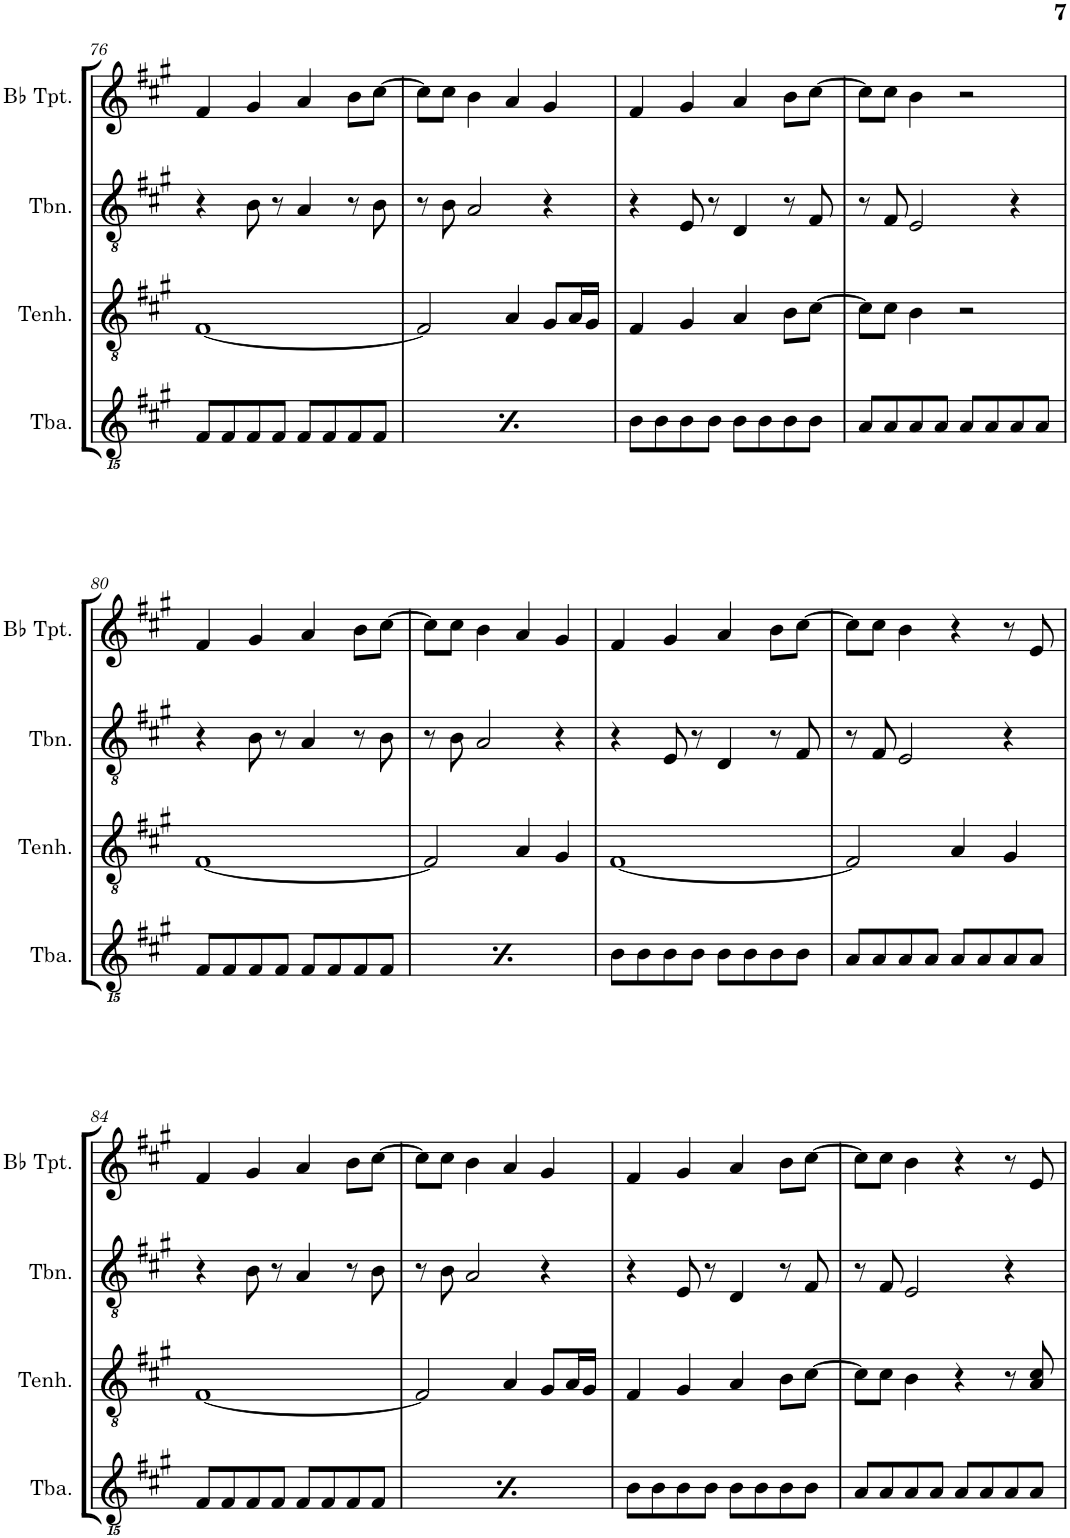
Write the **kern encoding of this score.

**kern	**kern	**kern	**kern
*part4	*part3	*part2	*part1
*staff4	*staff3	*staff2	*staff1
*I"Tuba	*I"Tenorhorn	*I"Trombone	*I"Bb Trumpet
*I'Tba.	*I'Tenh.	*I'Tbn.	*I'Bb Tpt.
!!LO:PB:g=z
*clefGvv2	*clefGv2	*clefGv2	*clefG2
*Trd1c2	*Trd1c2	*Trd1c2	*Trd1c2
*k[f#c#g#]	*k[f#c#g#]	*k[f#c#g#]	*k[f#c#g#]
*M4/4	*M4/4	*M4/4	*M4/4
=76	=76	=76	=76
8FF#/L	[1F#	4r	4f#/
8FF#/	.	.	.
8FF#/	.	8B\	4g#/
8FF#/J	.	8r	.
8FF#/L	.	4A/	4a/
8FF#/	.	.	.
8FF#/	.	8r	8b\L
8FF#/J	.	8B\	[>8cc#\J
=77	=77	=77	=77
8FF#/L	2F#/]	8r	8cc#\L]
8FF#/	.	8B\	8cc#\J
8FF#/	.	2A/	4b\
8FF#/J	.	.	.
8FF#/L	4A/	.	4a/
8FF#/	.	.	.
8FF#/	8G#/L	4r	4g#/
8FF#/J	16A/L	.	.
.	16G#/JJ	.	.
=78	=78	=78	=78
8BB\L	4F#/	4r	4f#/
8BB\	.	.	.
8BB\	4G#/	8E/	4g#/
8BB\J	.	8r	.
8BB\L	4A/	4D/	4a/
8BB\	.	.	.
8BB\	8B\L	8r	8b\L
8BB\J	[>8c#\J	8F#/	[>8cc#\J
=79	=79	=79	=79
8AA/L	8c#\L]	8r	8cc#\L]
8AA/	8c#\J	8F#/	8cc#\J
8AA/	4B\	2E/	4b\
8AA/J	.	.	.
8AA/L	2r	.	2r
8AA/	.	.	.
8AA/	.	4r	.
8AA/J	.	.	.
!!LO:LB:g=z
=80	=80	=80	=80
8FF#/L	[1F#	4r	4f#/
8FF#/	.	.	.
8FF#/	.	8B\	4g#/
8FF#/J	.	8r	.
8FF#/L	.	4A/	4a/
8FF#/	.	.	.
8FF#/	.	8r	8b\L
8FF#/J	.	8B\	[>8cc#\J
=81	=81	=81	=81
8FF#/L	2F#/]	8r	8cc#\L]
8FF#/	.	8B\	8cc#\J
8FF#/	.	2A/	4b\
8FF#/J	.	.	.
8FF#/L	4A/	.	4a/
8FF#/	.	.	.
8FF#/	4G#/	4r	4g#/
8FF#/J	.	.	.
=82	=82	=82	=82
8BB\L	[1F#	4r	4f#/
8BB\	.	.	.
8BB\	.	8E/	4g#/
8BB\J	.	8r	.
8BB\L	.	4D/	4a/
8BB\	.	.	.
8BB\	.	8r	8b\L
8BB\J	.	8F#/	[>8cc#\J
=83	=83	=83	=83
8AA/L	2F#/]	8r	8cc#\L]
8AA/	.	8F#/	8cc#\J
8AA/	.	2E/	4b\
8AA/J	.	.	.
8AA/L	4A/	.	4r
8AA/	.	.	.
8AA/	4G#/	4r	8r
8AA/J	.	.	8e/
!!LO:LB:g=z
=84	=84	=84	=84
8FF#/L	[1F#	4r	4f#/
8FF#/	.	.	.
8FF#/	.	8B\	4g#/
8FF#/J	.	8r	.
8FF#/L	.	4A/	4a/
8FF#/	.	.	.
8FF#/	.	8r	8b\L
8FF#/J	.	8B\	[>8cc#\J
=85	=85	=85	=85
8FF#/L	2F#/]	8r	8cc#\L]
8FF#/	.	8B\	8cc#\J
8FF#/	.	2A/	4b\
8FF#/J	.	.	.
8FF#/L	4A/	.	4a/
8FF#/	.	.	.
8FF#/	8G#/L	4r	4g#/
8FF#/J	16A/L	.	.
.	16G#/JJ	.	.
=86	=86	=86	=86
8BB\L	4F#/	4r	4f#/
8BB\	.	.	.
8BB\	4G#/	8E/	4g#/
8BB\J	.	8r	.
8BB\L	4A/	4D/	4a/
8BB\	.	.	.
8BB\	8B\L	8r	8b\L
8BB\J	[>8c#\J	8F#/	[>8cc#\J
=87	=87	=87	=87
8AA/L	8c#\L]	8r	8cc#\L]
8AA/	8c#\J	8F#/	8cc#\J
8AA/	4B\	2E/	4b\
8AA/J	.	.	.
8AA/L	4r	.	4r
8AA/	.	.	.
8AA/	8r	4r	8r
8AA/J	8A/ 8c#/	.	8e/
=	=	=	=
*-	*-	*-	*-
